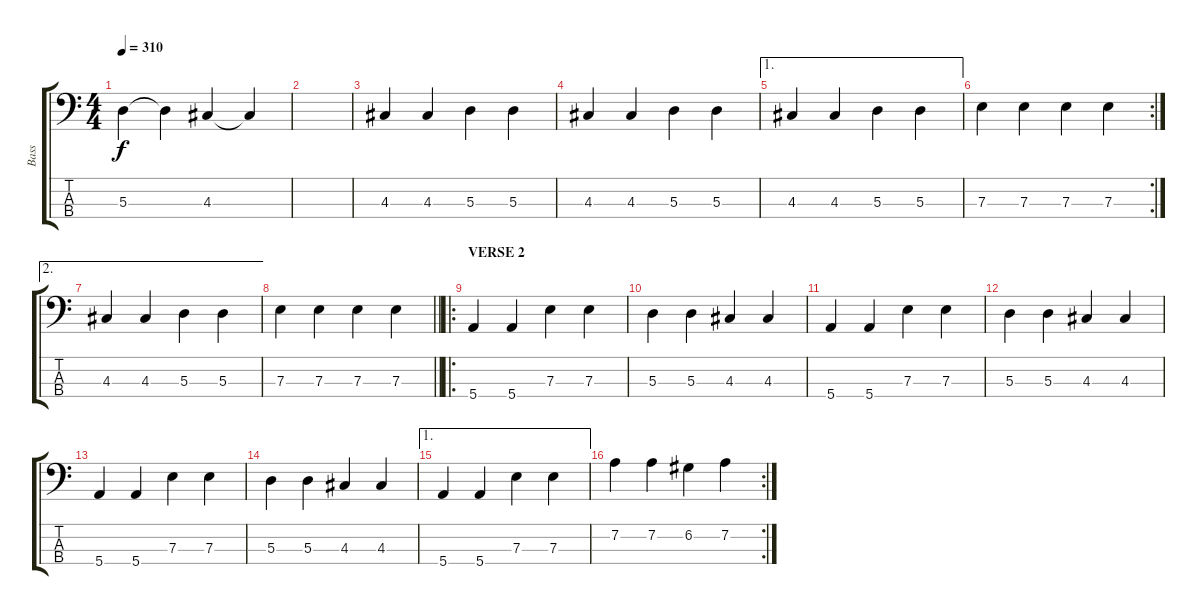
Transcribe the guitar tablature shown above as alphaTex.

\track ("Bass" "Bass") {instrument electricbassfinger}
\staff {score tabs}
\tuning (G2 D2 A1 E1) {hide}
\ts (4 4)
\tempo 310
\clef f4
\ks c
5.3.4{dy f} 5.3{t}.4 4.3.4 4.3{t}.4 |
|
4.3.4 4.3.4 5.3.4 5.3.4 |
4.3.4 4.3.4 5.3.4 5.3.4 |
\ae 1
4.3.4 4.3.4 5.3.4 5.3.4 |
\rc 2
7.3.4 7.3.4 7.3.4 7.3.4 |
\ae 2
4.3.4 4.3.4 5.3.4 5.3.4 |
\barLineRight lightlight
7.3.4 7.3.4 7.3.4 7.3.4 |
\ro
\section ("" "VERSE 2")
5.4.4 5.4.4 7.3.4 7.3.4 |
5.3.4 5.3.4 4.3.4 4.3.4 |
5.4.4 5.4.4 7.3.4 7.3.4 |
5.3.4 5.3.4 4.3.4 4.3.4 |
5.4.4 5.4.4 7.3.4 7.3.4 |
5.3.4 5.3.4 4.3.4 4.3.4 |
\ae 1
5.4.4 5.4.4 7.3.4 7.3.4 |
\rc 2
7.2.4 7.2.4 6.2.4 7.2.4
